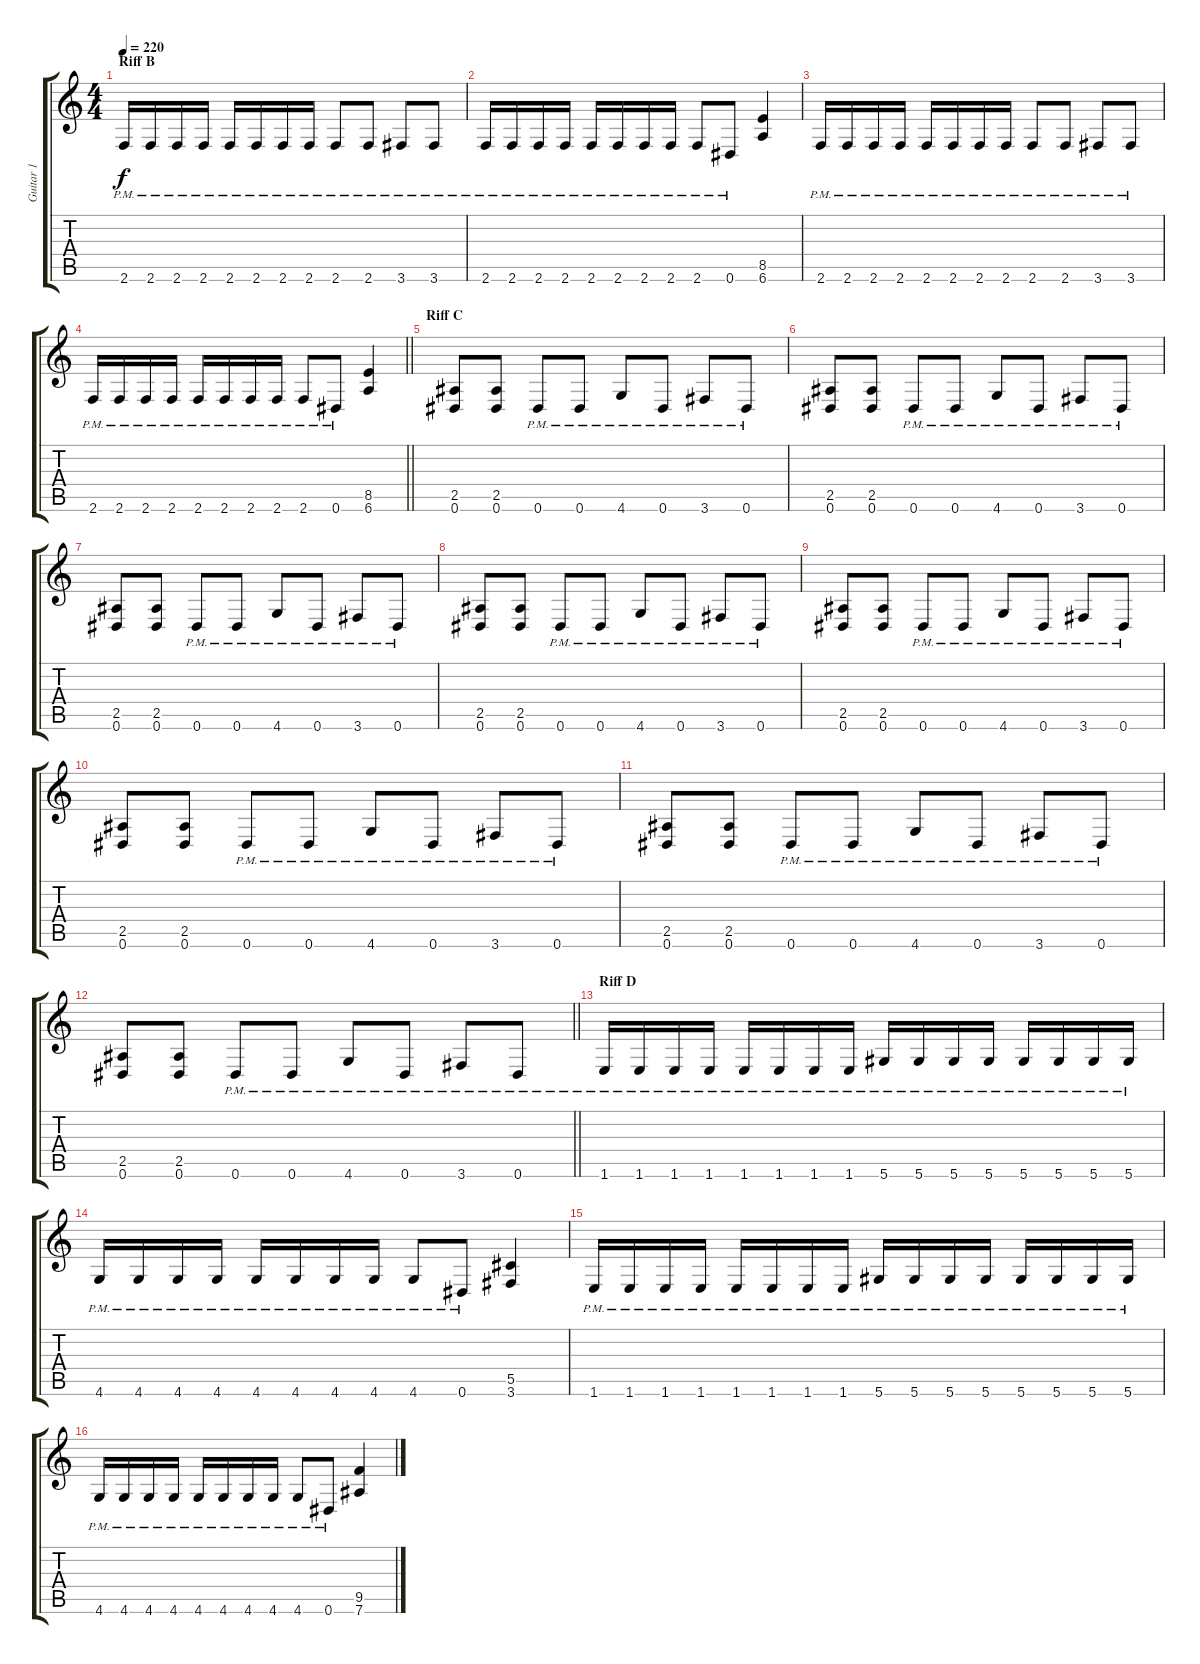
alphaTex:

\track ("Guitar 1" "Guitar 1") {instrument distortionguitar}
\staff {score tabs}
\tuning (Eb4 Bb3 Gb3 Db3 Ab2 Eb2) {hide}
\ts (4 4)
\section ("" "Riff B")
\tempo 220
\clef g2
\ks c
2.6{pm}.16{dy f} 2.6{pm}.16 2.6{pm}.16 2.6{pm}.16 2.6{pm}.16 2.6{pm}.16 2.6{pm}.16 2.6{pm}.16 2.6{pm}.8 2.6{pm}.8 3.6{pm}.8 3.6{pm}.8 |
2.6{pm}.16 2.6{pm}.16 2.6{pm}.16 2.6{pm}.16 2.6{pm}.16 2.6{pm}.16 2.6{pm}.16 2.6{pm}.16 2.6{pm}.8 0.6{pm}.8 (8.5 6.6).4 |
2.6{pm}.16 2.6{pm}.16 2.6{pm}.16 2.6{pm}.16 2.6{pm}.16 2.6{pm}.16 2.6{pm}.16 2.6{pm}.16 2.6{pm}.8 2.6{pm}.8 3.6{pm}.8 3.6{pm}.8 |
\barLineRight lightlight
2.6{pm}.16 2.6{pm}.16 2.6{pm}.16 2.6{pm}.16 2.6{pm}.16 2.6{pm}.16 2.6{pm}.16 2.6{pm}.16 2.6{pm}.8 0.6{pm}.8 (8.5 6.6).4 |
\section ("" "Riff C")
(2.5 0.6).8 (2.5 0.6).8 0.6{pm}.8 0.6{pm}.8 4.6{pm}.8 0.6{pm}.8 3.6{pm}.8 0.6{pm}.8 |
(2.5 0.6).8 (2.5 0.6).8 0.6{pm}.8 0.6{pm}.8 4.6{pm}.8 0.6{pm}.8 3.6{pm}.8 0.6{pm}.8 |
(2.5 0.6).8 (2.5 0.6).8 0.6{pm}.8 0.6{pm}.8 4.6{pm}.8 0.6{pm}.8 3.6{pm}.8 0.6{pm}.8 |
(2.5 0.6).8 (2.5 0.6).8 0.6{pm}.8 0.6{pm}.8 4.6{pm}.8 0.6{pm}.8 3.6{pm}.8 0.6{pm}.8 |
(2.5 0.6).8 (2.5 0.6).8 0.6{pm}.8 0.6{pm}.8 4.6{pm}.8 0.6{pm}.8 3.6{pm}.8 0.6{pm}.8 |
(2.5 0.6).8 (2.5 0.6).8 0.6{pm}.8 0.6{pm}.8 4.6{pm}.8 0.6{pm}.8 3.6{pm}.8 0.6{pm}.8 |
(2.5 0.6).8 (2.5 0.6).8 0.6{pm}.8 0.6{pm}.8 4.6{pm}.8 0.6{pm}.8 3.6{pm}.8 0.6{pm}.8 |
\barLineRight lightlight
(2.5 0.6).8 (2.5 0.6).8 0.6{pm}.8 0.6{pm}.8 4.6{pm}.8 0.6{pm}.8 3.6{pm}.8 0.6{pm}.8 |
\section ("" "Riff D")
1.6{pm}.16 1.6{pm}.16 1.6{pm}.16 1.6{pm}.16 1.6{pm}.16 1.6{pm}.16 1.6{pm}.16 1.6{pm}.16 5.6{pm}.16 5.6{pm}.16 5.6{pm}.16 5.6{pm}.16 5.6{pm}.16 5.6{pm}.16 5.6{pm}.16 5.6{pm}.16 |
4.6{pm}.16 4.6{pm}.16 4.6{pm}.16 4.6{pm}.16 4.6{pm}.16 4.6{pm}.16 4.6{pm}.16 4.6{pm}.16 4.6{pm}.8 0.6{pm}.8 (5.5 3.6).4 |
1.6{pm}.16 1.6{pm}.16 1.6{pm}.16 1.6{pm}.16 1.6{pm}.16 1.6{pm}.16 1.6{pm}.16 1.6{pm}.16 5.6{pm}.16 5.6{pm}.16 5.6{pm}.16 5.6{pm}.16 5.6{pm}.16 5.6{pm}.16 5.6{pm}.16 5.6{pm}.16 |
4.6{pm}.16 4.6{pm}.16 4.6{pm}.16 4.6{pm}.16 4.6{pm}.16 4.6{pm}.16 4.6{pm}.16 4.6{pm}.16 4.6{pm}.8 0.6{pm}.8 (9.5 7.6).4
